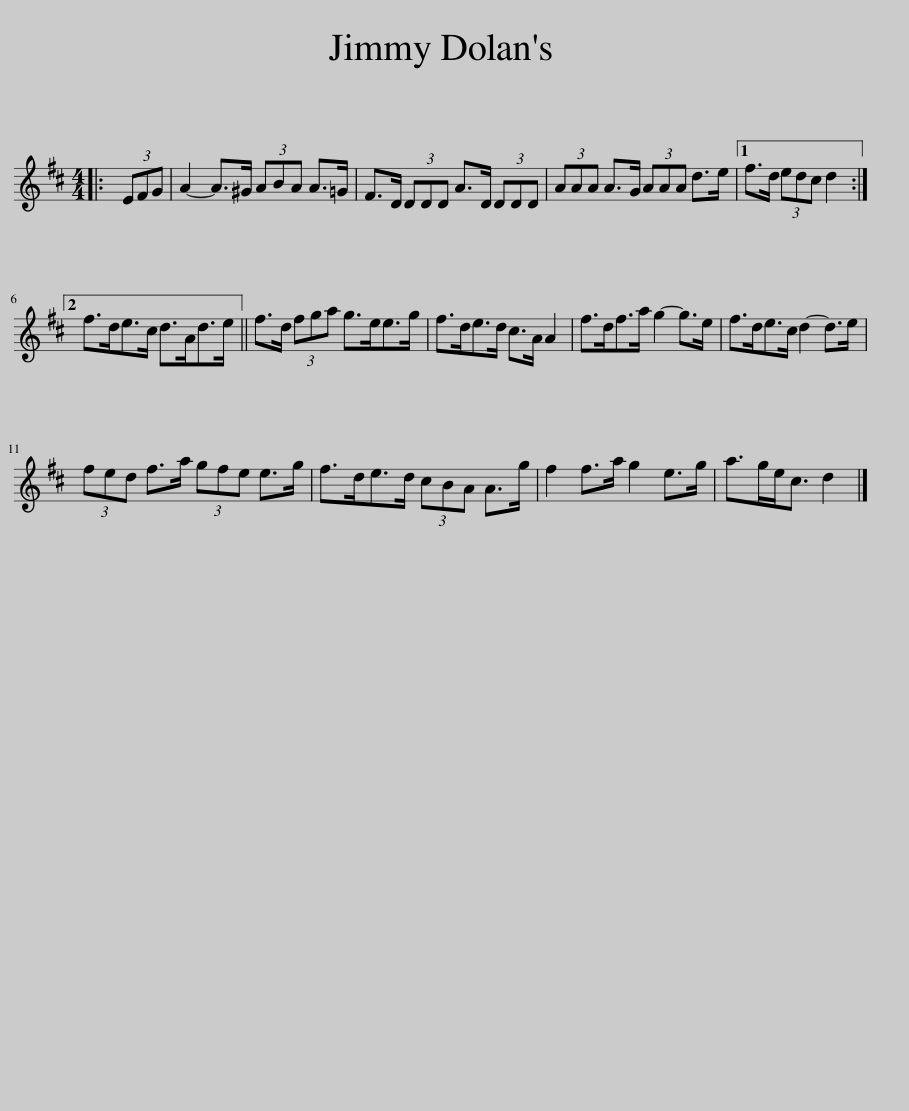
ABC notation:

X:1
L:1/8
M:4/4
I:linebreak $
K:D
V:1 treble
V:1
|: (3EFG | A2- A>^G (3ABA A>=G | F>D (3DDD A>D (3DDD | (3AAA A>G (3AAA d>e |1 f>d (3edc d2 :|2$ %5
 f>de>c d>Ad>e || f>d (3fga g>ee>g | f>de>d c>A A2 | f>df>a g2- g>e | f>de>c d2- d>e |$ %10
 (3fed f>a (3gfe e>g | f>de>d (3cBA A>g | f2 f>a g2 e>g | a>ge<c d2 |] %14
